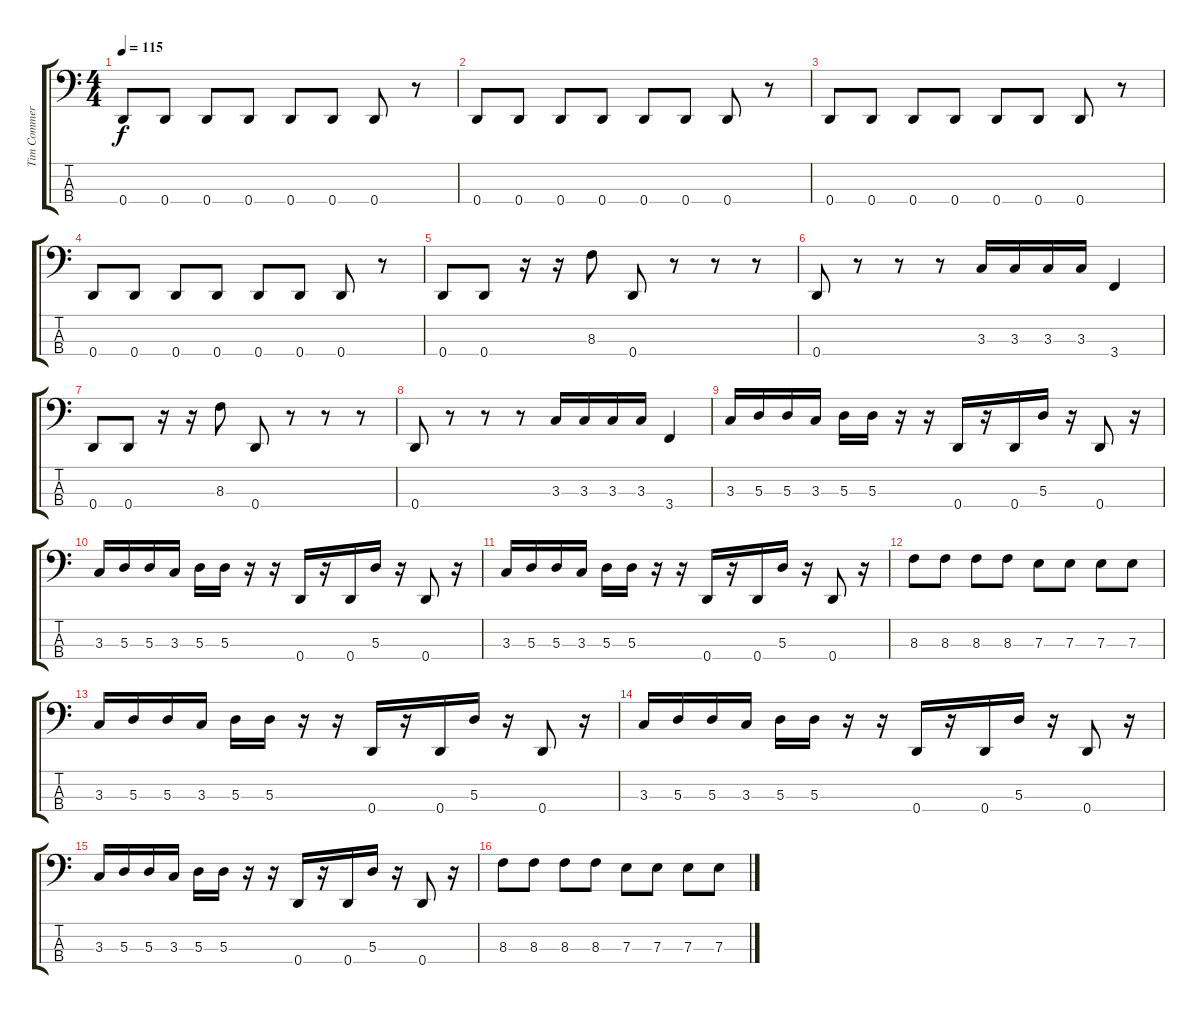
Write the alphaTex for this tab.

\track ("Tim Commerford - Bass" "Tim Commer") {instrument electricbassfinger}
\staff {score tabs}
\tuning (G2 D2 A1 D1) {hide}
\ts (4 4)
\tempo 115
\clef f4
\ks c
0.4.8{dy f} 0.4.8 0.4.8 0.4.8 0.4.8 0.4.8 0.4.8 r.8 |
0.4.8 0.4.8 0.4.8 0.4.8 0.4.8 0.4.8 0.4.8 r.8 |
0.4.8 0.4.8 0.4.8 0.4.8 0.4.8 0.4.8 0.4.8 r.8 |
0.4.8 0.4.8 0.4.8 0.4.8 0.4.8 0.4.8 0.4.8 r.8 |
0.4.8 0.4.8 r.16 r.16 8.3.8 0.4.8 r.8 r.8 r.8 |
0.4.8 r.8 r.8 r.8 3.3.16 3.3.16 3.3.16 3.3.16 3.4.4 |
0.4.8 0.4.8 r.16 r.16 8.3.8 0.4.8 r.8 r.8 r.8 |
0.4.8 r.8 r.8 r.8 3.3.16 3.3.16 3.3.16 3.3.16 3.4.4 |
3.3.16 5.3.16 5.3.16 3.3.16 5.3.16 5.3.16 r.16 r.16 0.4.16 r.16 0.4.16 5.3.16 r.16 0.4.8 r.16 |
3.3.16 5.3.16 5.3.16 3.3.16 5.3.16 5.3.16 r.16 r.16 0.4.16 r.16 0.4.16 5.3.16 r.16 0.4.8 r.16 |
3.3.16 5.3.16 5.3.16 3.3.16 5.3.16 5.3.16 r.16 r.16 0.4.16 r.16 0.4.16 5.3.16 r.16 0.4.8 r.16 |
8.3.8 8.3.8 8.3.8 8.3.8 7.3.8 7.3.8 7.3.8 7.3.8 |
3.3.16 5.3.16 5.3.16 3.3.16 5.3.16 5.3.16 r.16 r.16 0.4.16 r.16 0.4.16 5.3.16 r.16 0.4.8 r.16 |
3.3.16 5.3.16 5.3.16 3.3.16 5.3.16 5.3.16 r.16 r.16 0.4.16 r.16 0.4.16 5.3.16 r.16 0.4.8 r.16 |
3.3.16 5.3.16 5.3.16 3.3.16 5.3.16 5.3.16 r.16 r.16 0.4.16 r.16 0.4.16 5.3.16 r.16 0.4.8 r.16 |
8.3.8 8.3.8 8.3.8 8.3.8 7.3.8 7.3.8 7.3.8 7.3.8
